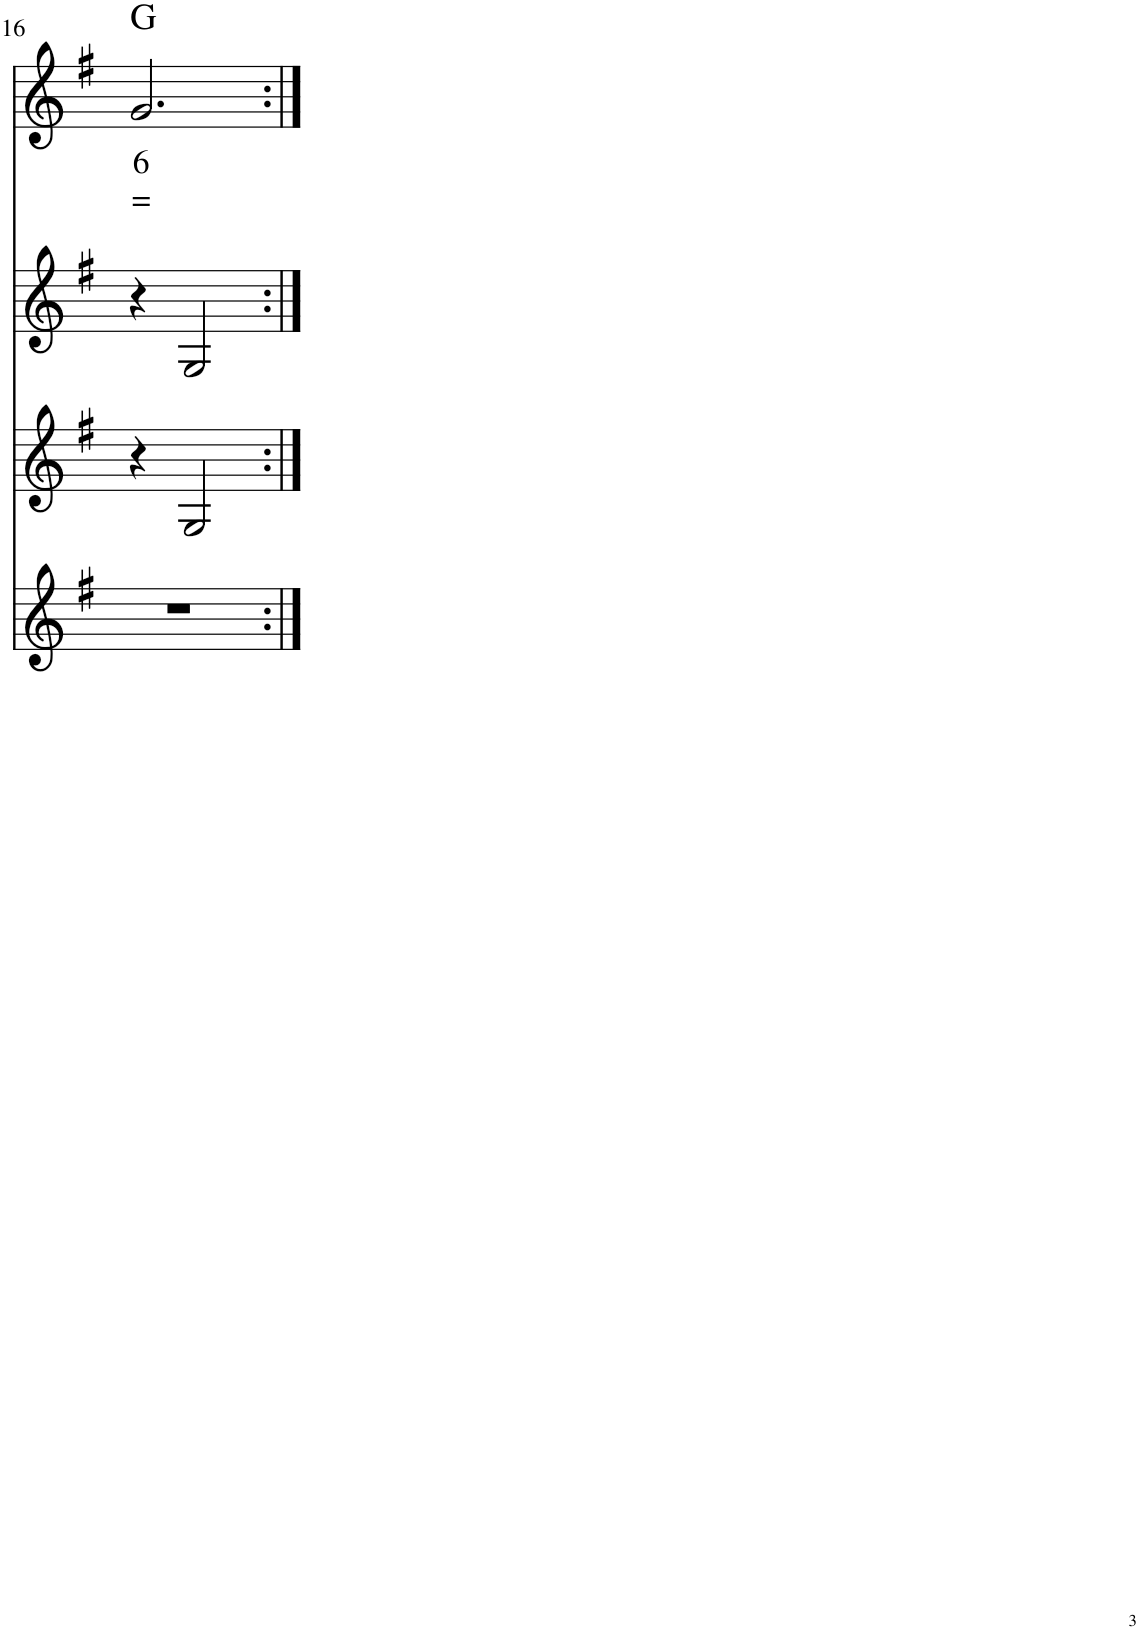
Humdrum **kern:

**kern	**kern	**kern	**kern	**text	**text	**harte
*part4	*part3	*part2	*part1	*part1	*part1	*part1
*staff4	*staff3	*staff2	*staff1	*staff1	*staff1	*
*I"Stem	*I"Stem	*I"Stem	*I"Stem	*	*	*
!!LO:PB:g=z
*clefG2	*clefG2	*clefG2	*clefG2	*	*	*
*k[f#]	*k[f#]	*k[f#]	*k[f#]	*	*	*
*M3/4	*M3/4	*M3/4	*M3/4	*	*	*
=16	=16	=16	=16	=16	=16	=16
!	!	!	!	!LO:LY:b	!LO:LY:b	!
2.r	4r	4r	2.g/	6	=	G:maj
.	2G/	2G/	.	.	.	.
=:|!	=:|!	=:|!	=:|!	=:|!	=:|!	=:|!
*-	*-	*-	*-	*-	*-	*-
